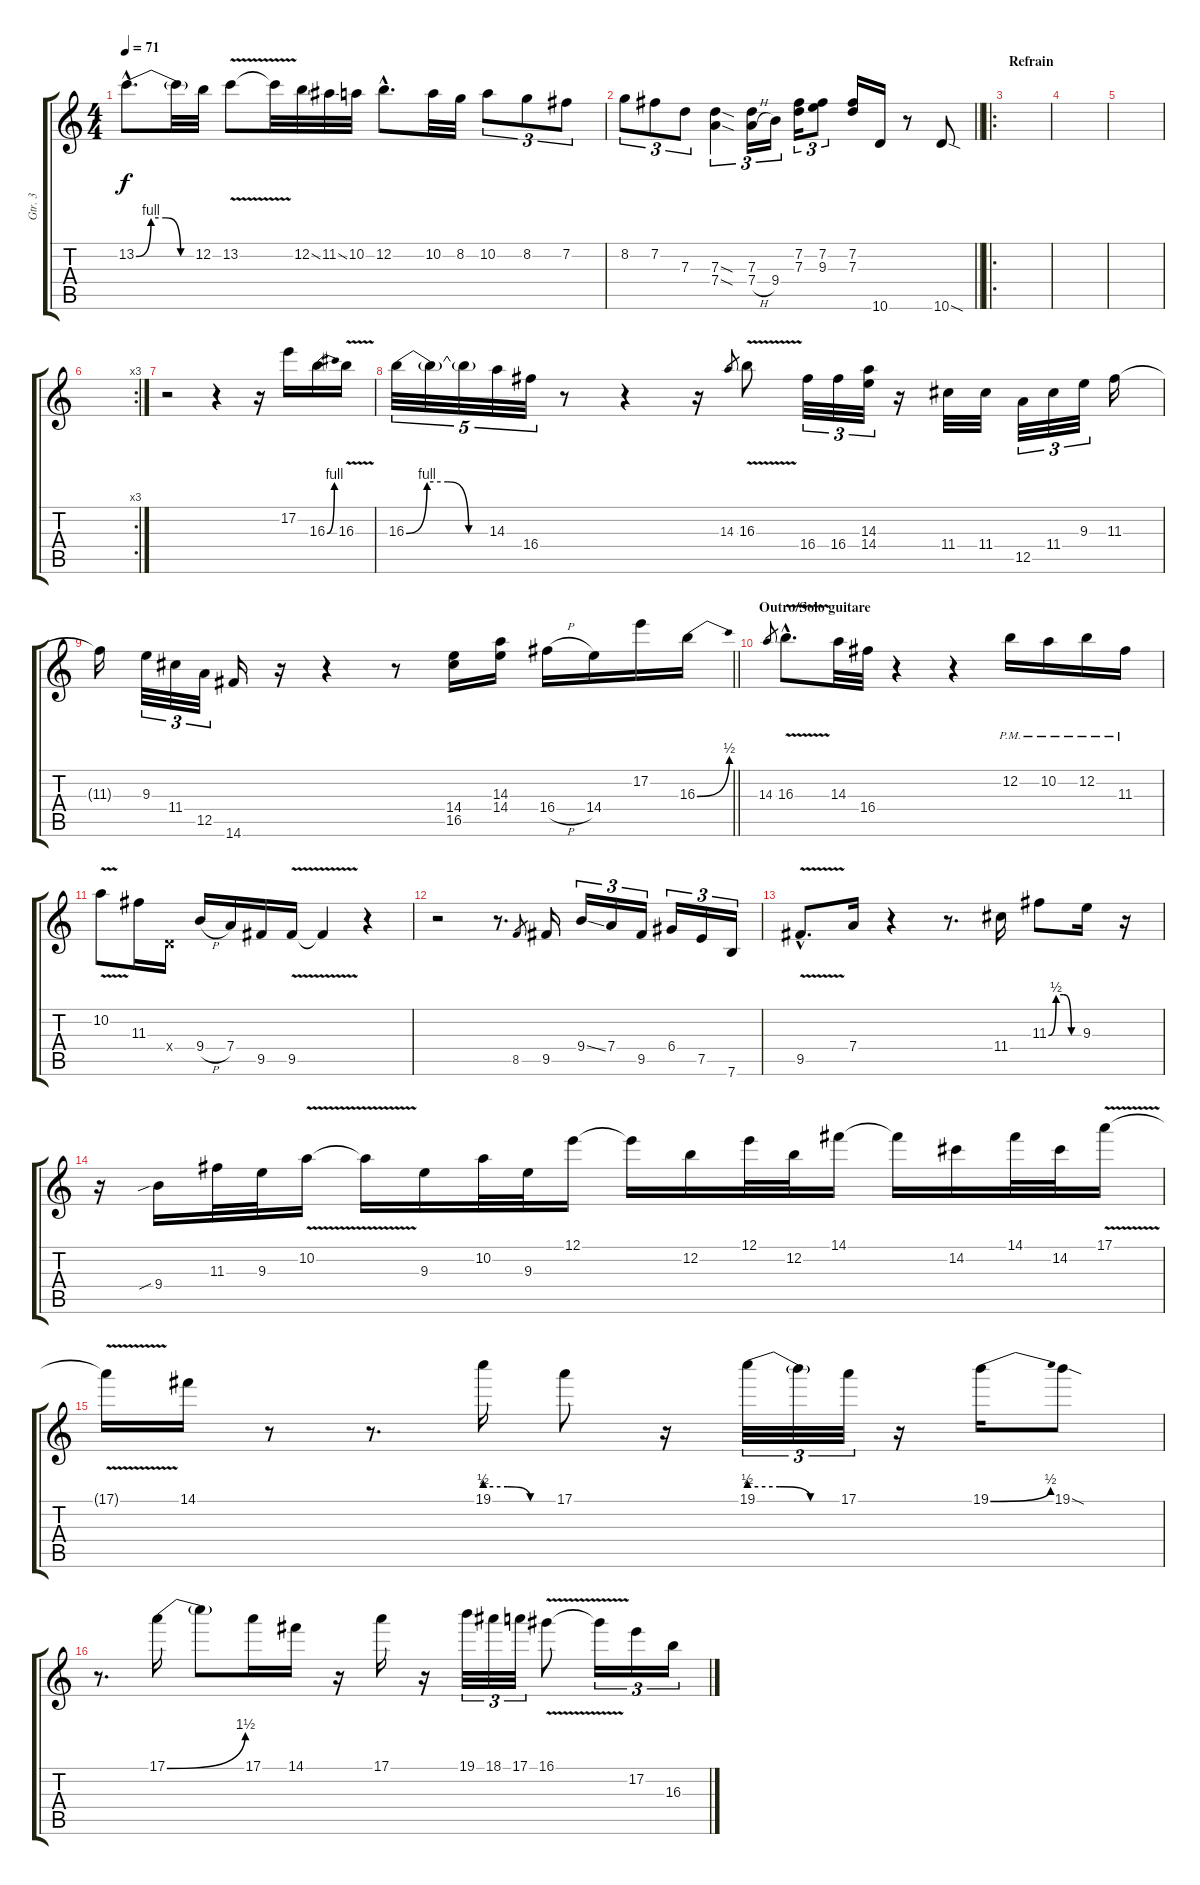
\track ("Gtr. 3" "Gtr. 3") {instrument overdrivenguitar}
\staff {score tabs}
\tuning (E4 B3 G3 D3 A2 E2) {hide}
\ts (4 4)
\tempo 71
\clef g2
\ks c
13.2{be (custom 0 0 15 4 30 4 45 0 60 0) hac}.8{d dy f} 13.2{t}.32 12.2.32 13.2{v}.8 13.2{t}.32 12.2{ss}.32 11.2{ss}.32 10.2.32 12.2{hac}.8{d} 10.2.32 8.2.32 10.2.8{tu (3 2)} 8.2.8{tu (3 2)} 7.2.8{tu (3 2)} |
\barLineRight lightlight
8.2.8{tu (3 2)} 7.2.8{tu (3 2)} 7.3.8{tu (3 2)} (7.3{sod} 7.4{sod}).4{tu (3 2)} (7.3 7.4{h}).16{tu (3 2)} 9.4.16{tu (3 2)} (7.2 7.3).16{tu (3 2)} (7.2 9.3).8{tu (3 2)} (7.2 7.3).16 10.6.16 r.8 10.6{sod}.8 |
\ro
\section ("" "Refrain")
|
|
|
\rc 3
|
r.2 r.4 r.16 17.2.16 16.3{be (bend 0 0 60 4)}.16 16.3{v}.16 |
16.3{be (custom 0 0 15 4 30 4 45 0 60 0)}.32{tu (5 4)} 16.3{t}.32{tu (5 4)} 16.3{t}.32{tu (5 4)} 14.3.32{tu (5 4)} 16.4.32{tu (5 4)} r.8 r.4 r.16 14.3.8{gr} 16.3{v}.8 16.4.32{tu (3 2)} 16.4.32{tu (3 2)} (14.3 14.4).32{tu (3 2)} r.16 11.4.32 11.4.32 12.5.32{tu (3 2)} 11.4.32{tu (3 2)} 9.3.32{tu (3 2)} 11.3.16 |
\barLineRight lightlight
11.3{t}.16 9.3.32{tu (3 2)} 11.4.32{tu (3 2)} 12.5.32{tu (3 2)} 14.6.16 r.16 r.4 r.8 (14.4 16.5).16 (14.3 14.4).16 16.4{h}.16 14.4.16 17.2.16 16.3{be (bend 0 0 60 2)}.16 |
\section ("" "Outro/Solo guitare")
14.3.8{gr} 16.3{v hac}.8{d} 14.3.32 16.4.32 r.4 r.4 12.2{pm}.16{instrument electricguitarmuted} 10.2{pm}.16 12.2{pm}.16 11.3{pm}.16 |
10.2{v}.8{instrument overdrivenguitar} 11.3.16 0.4{x}.16 9.4{h}.16 7.4.16 9.5.16 9.5{v}.16 9.5{t}.4 r.4 |
r.2 r.8{d} 8.5.8{gr} 9.5.16 9.4{ss}.16{tu (3 2)} 7.4.16{tu (3 2)} 9.5.16{tu (3 2)} 6.4.16{tu (3 2)} 7.5.16{tu (3 2)} 7.6.16{tu (3 2)} |
9.5{v hac}.8{d} 7.4.16 r.4 r.8{d} 11.4.16 11.3{be (custom 0 0 15 2 30 2 45 0 60 0)}.8 9.3.16 r.16 |
r.16 9.4{sib}.16 11.3.32 9.3.32 10.2{v}.16 10.2{t}.16 9.3.16 10.2.32 9.3.32 12.1.16 12.1{t}.16 12.2.16 12.1.32 12.2.32 14.1.16 14.1{t}.16 14.2.16 14.1.32 14.2.32 17.1{v}.16 |
17.1{t}.16 14.1.16 r.8 r.8{d} 19.1{be (custom 0 2 20 2 40 0 60 0)}.16 17.1.8 r.16 19.1{be (custom 0 2 20 2 40 0 60 0)}.32{tu (3 2)} 19.1{t}.32{tu (3 2)} 17.1.32{tu (3 2)} r.16 19.1{be (bend 0 0 60 2)}.16 19.1{sod}.8 |
r.8{d} 17.1{be (bend 0 0 60 6)}.16 17.1{t}.8 17.1.16 14.1.16 r.16 17.1.16 r.16 19.1.32{tu (3 2)} 18.1.32{tu (3 2)} 17.1.32{tu (3 2)} 16.1{v}.8 16.1{t}.16{tu (3 2)} 17.2.16{tu (3 2)} 16.3.16{tu (3 2)}
